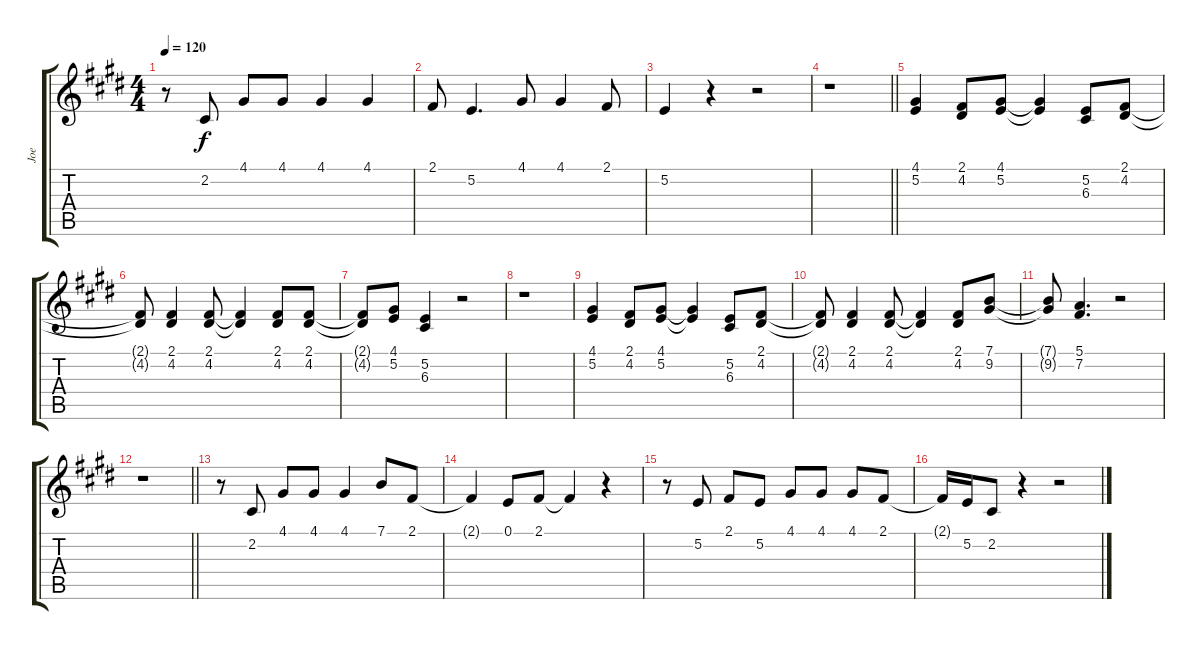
\track ("Joe" "Joe") {instrument lead1square}
\staff {score tabs}
\tuning (E4 B3 G3 D3 A2 E2) {hide}
\ts (4 4)
\tempo 120
\clef g2
\ks c#minor
r.8{dy f} 2.2.8 4.1.8 4.1.8 4.1.4 4.1.4 |
2.1.8 5.2.4{d} 4.1.8 4.1.4 2.1.8 |
5.2.4 r.4 r.2 |
\barLineRight lightlight
r.1 |
(4.1 5.2).4 (2.1 4.2).8 (4.1 5.2).8 (4.1{t} 5.2{t}).4 (5.2 6.3).8 (2.1 4.2).8 |
(2.1{t} 4.2{t}).8 (2.1 4.2).4 (2.1 4.2).8 (2.1{t} 4.2{t}).4 (2.1 4.2).8 (2.1 4.2).8 |
(2.1{t} 4.2{t}).8 (4.1 5.2).8 (5.2 6.3).4 r.2 |
r.1 |
(4.1 5.2).4 (2.1 4.2).8 (4.1 5.2).8 (4.1{t} 5.2{t}).4 (5.2 6.3).8 (2.1 4.2).8 |
(2.1{t} 4.2{t}).8 (2.1 4.2).4 (2.1 4.2).8 (2.1{t} 4.2{t}).4 (2.1 4.2).8 (7.1 9.2).8 |
(7.1{t} 9.2{t}).8 (5.1 7.2).4{d} r.2 |
\barLineRight lightlight
r.1 |
r.8 2.2.8 4.1.8 4.1.8 4.1.4 7.1.8 2.1.8 |
2.1{t}.4 0.1.8 2.1.8 2.1{t}.4 r.4 |
r.8 5.2.8 2.1.8 5.2.8 4.1.8 4.1.8 4.1.8 2.1.8 |
2.1{t}.16 5.2.16 2.2.8 r.4 r.2
